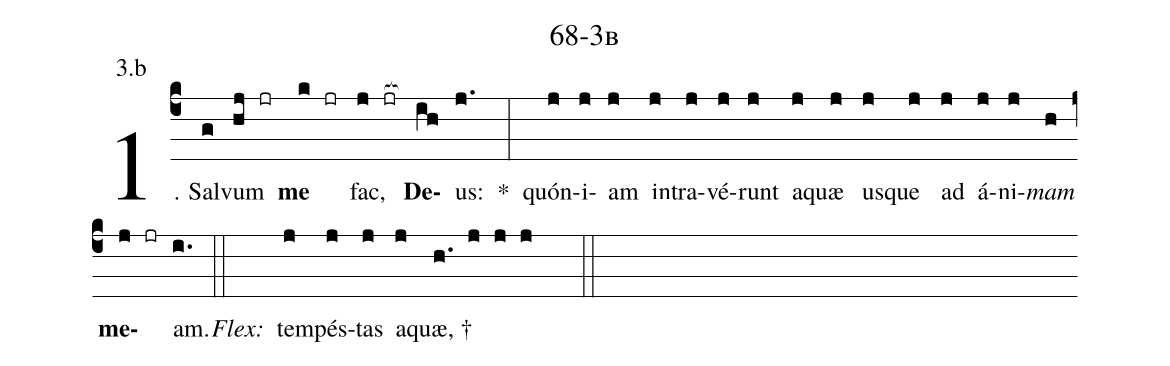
name: 68-3b;
annotation: 3.b;
%%
(c4)1. Sal(g)vum(hj jr) <b>me</b>(k jr) fac,(j jr[ocb:1{]) <b>De</b>(ih[ocb:0}])us:(j.) *(:) quón(j)i(j)am(j) in(j)tra(j)vé(j)runt(j) a(j)quæ(j) us(j)que(j) ad(j) á(j)ni(j)<i>mam</i>(h) <b>me</b>(j jr)am.(i.) (::)
<i>Flex:</i>()  tem(j)pés(j)tas(j) a(j)quæ, †(h. j j j  ::)
